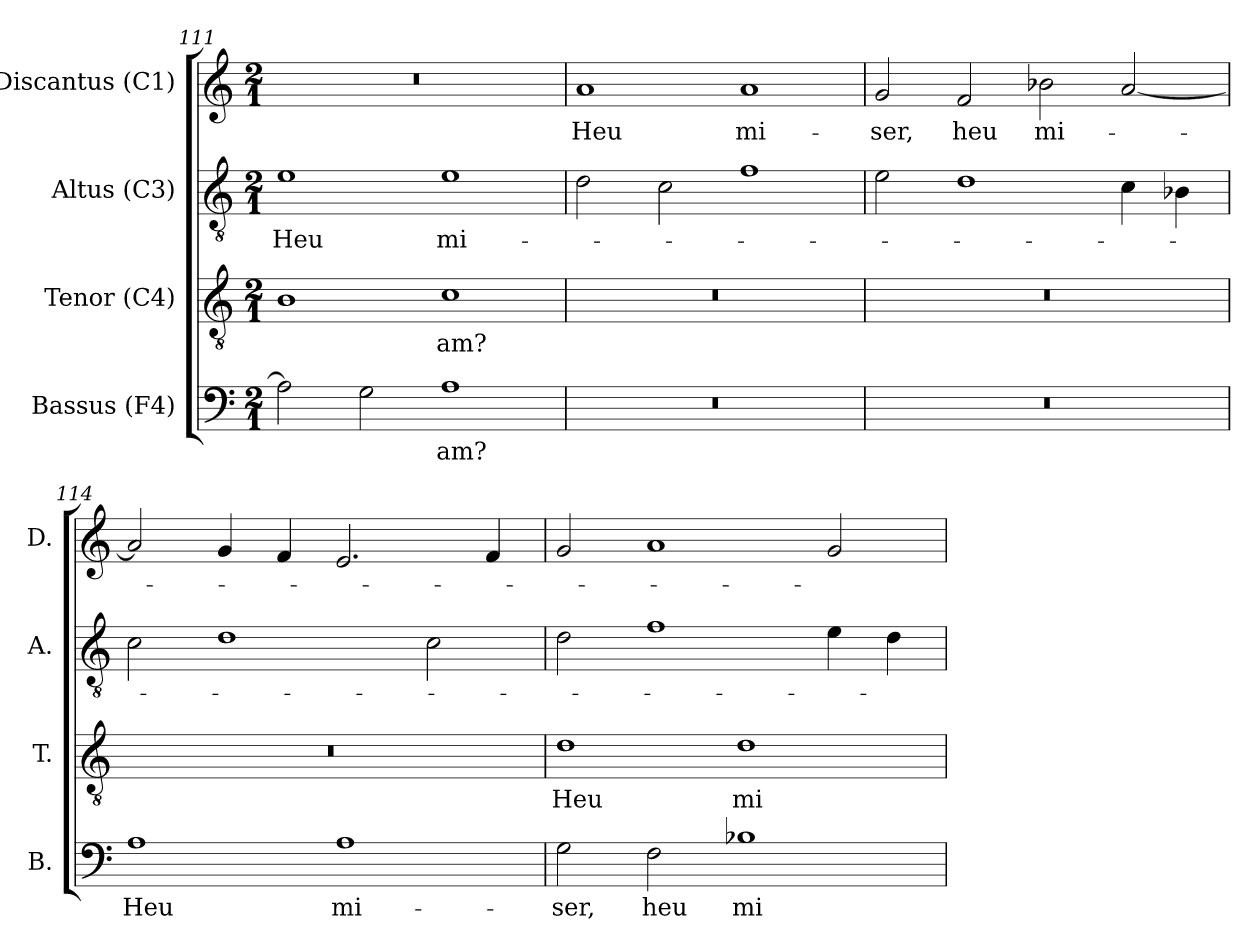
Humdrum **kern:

**kern	**text	**kern	**text	**kern	**text	**kern	**text
*part4	*part4	*part3	*part3	*part2	*part2	*part1	*part1
*staff4	*staff4	*staff3	*staff3	*staff2	*staff2	*staff1	*staff1
*I"Bassus (F4)	*	*I"Tenor (C4)	*	*I"Altus (C3)	*	*I"Discantus (C1)	*
*I'B.	*	*I'T.	*	*I'A.	*	*I'D.	*
*clefF4	*	*clefGv2	*	*clefGv2	*	*clefG2	*
*	*	*ITrd7c12	*	*ITrd7c12	*	*	*
*k[]	*	*k[]	*	*k[]	*	*k[]	*
*C:	*	*C:	*	*C:	*	*C:	*
*M2/1	*	*M2/1	*	*M2/1	*	*M2/1	*
=111	=111	=111	=111	=111	=111	=111	=111
!	!	!	!	!	!LO:LY:b:color=#000000	!LO:N:vis=1	!
2Ai\]	.	1BBi	.	1Ei	Heu	0r	.
2Gi\	.	.	.	.	.	.	.
!	!LO:LY:b:color=#000000	!	!	!	!	!	!
!	!	!	!LO:LY:b:color=#000000	!	!	!	!
!	!	!	!	!	!LO:LY:b:color=#000000	!	!
1Ai	-am?	1Ci	-am?	1Ei	mi-	.	.
=112	=112	=112	=112	=112	=112	=112	=112
!LO:N:vis=1	!	!LO:N:vis=1	!	!	!	!	!
!	!	!	!	!	!	!	!LO:LY:b:color=#000000
0r	.	0r	.	2Di\	.	1ai	Heu
.	.	.	.	2Ci\	.	.	.
!	!	!	!	!	!	!	!LO:LY:b:color=#000000
.	.	.	.	1Fi	.	1ai	mi-
!!LO:LB:g=z
=113	=113	=113	=113	=113	=113	=113	=113
!LO:N:vis=1	!	!LO:N:vis=1	!	!	!	!	!
!	!	!	!	!	!	!	!LO:LY:b:color=#000000
0r	.	0r	.	2Ei\	.	2gi/	-ser,
!	!	!	!	!	!	!	!LO:LY:b:color=#000000
.	.	.	.	1Di	.	2fi/	heu
!	!	!	!	!	!	!	!LO:LY:b:color=#000000
.	.	.	.	.	.	2b-i\	mi-
.	.	.	.	4Ci\	.	[2ai/	.
.	.	.	.	4BB-i\	.	.	.
=114	=114	=114	=114	=114	=114	=114	=114
!	!LO:LY:b:color=#000000	!LO:N:vis=1	!	!	!	!	!
1Ai	Heu	0r	.	2Ci\	.	2ai/]	.
.	.	.	.	1Di	.	4gi/	.
.	.	.	.	.	.	4fi/	.
!	!LO:LY:b:color=#000000	!	!	!	!	!	!
1Ai	mi-	.	.	.	.	2.ei/	.
.	.	.	.	2Ci\	.	.	.
.	.	.	.	.	.	4fi/	.
=115	=115	=115	=115	=115	=115	=115	=115
!	!LO:LY:b:color=#000000	!	!	!	!	!	!
!	!	!	!LO:LY:b:color=#000000	!	!	!	!
2Gi\	-ser,	1Di	Heu	2Di\	.	2gi/	.
!	!LO:LY:b:color=#000000	!	!	!	!	!	!
2Fi\	heu	.	.	1Fi	.	1ai	.
!	!LO:LY:b:color=#000000	!	!	!	!	!	!
!	!	!	!LO:LY:b:color=#000000	!	!	!	!
1B-Xi	mi-	1Di	mi-	.	.	.	.
.	.	.	.	4Ei\	.	2gi/	.
.	.	.	.	4Di\	.	.	.
=	=	=	=	=	=	=	=
*-	*-	*-	*-	*-	*-	*-	*-
